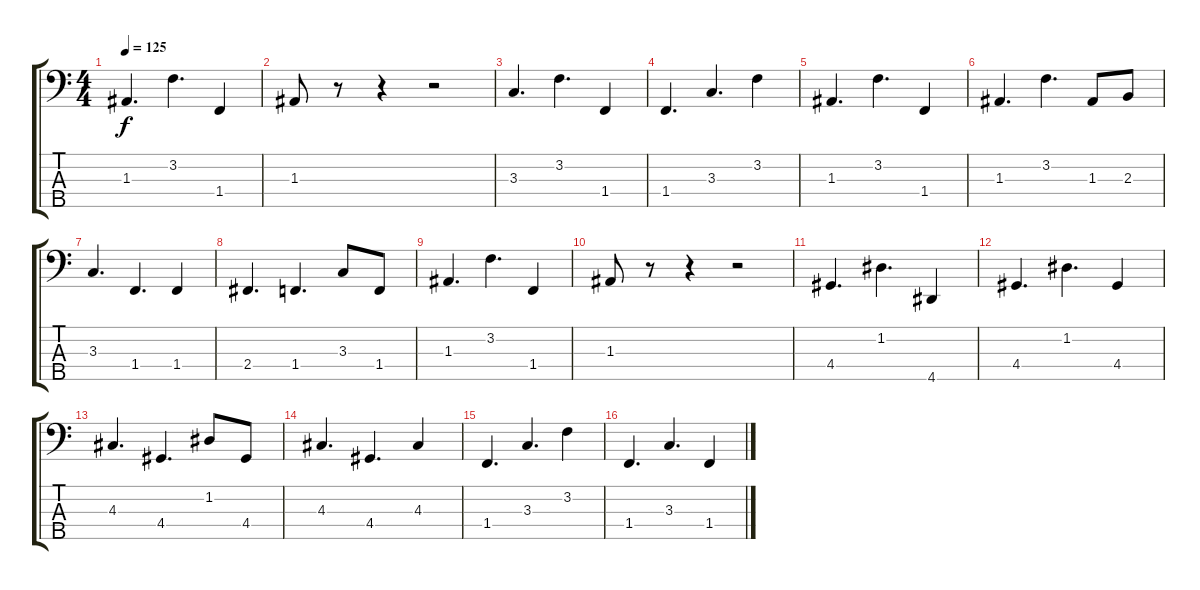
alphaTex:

\track "" {instrument electricbassfinger}
\staff {score tabs}
\tuning (G2 D2 A1 E1 B0) {hide}
\ts (4 4)
\tempo 125
\clef f4
\ks c
1.3.4{d dy f} 3.2.4{d} 1.4.4 |
1.3.8 r.8 r.4 r.2 |
3.3.4{d} 3.2.4{d} 1.4.4 |
1.4.4{d} 3.3.4{d} 3.2.4 |
1.3.4{d} 3.2.4{d} 1.4.4 |
1.3.4{d} 3.2.4{d} 1.3.8 2.3.8 |
3.3.4{d} 1.4.4{d} 1.4.4 |
2.4.4{d} 1.4.4{d} 3.3.8 1.4.8 |
1.3.4{d} 3.2.4{d} 1.4.4 |
1.3.8 r.8 r.4 r.2 |
4.4.4{d} 1.2.4{d} 4.5.4 |
4.4.4{d} 1.2.4{d} 4.4.4 |
4.3.4{d} 4.4.4{d} 1.2.8 4.4.8 |
4.3.4{d} 4.4.4{d} 4.3.4 |
1.4.4{d} 3.3.4{d} 3.2.4 |
1.4.4{d} 3.3.4{d} 1.4.4
